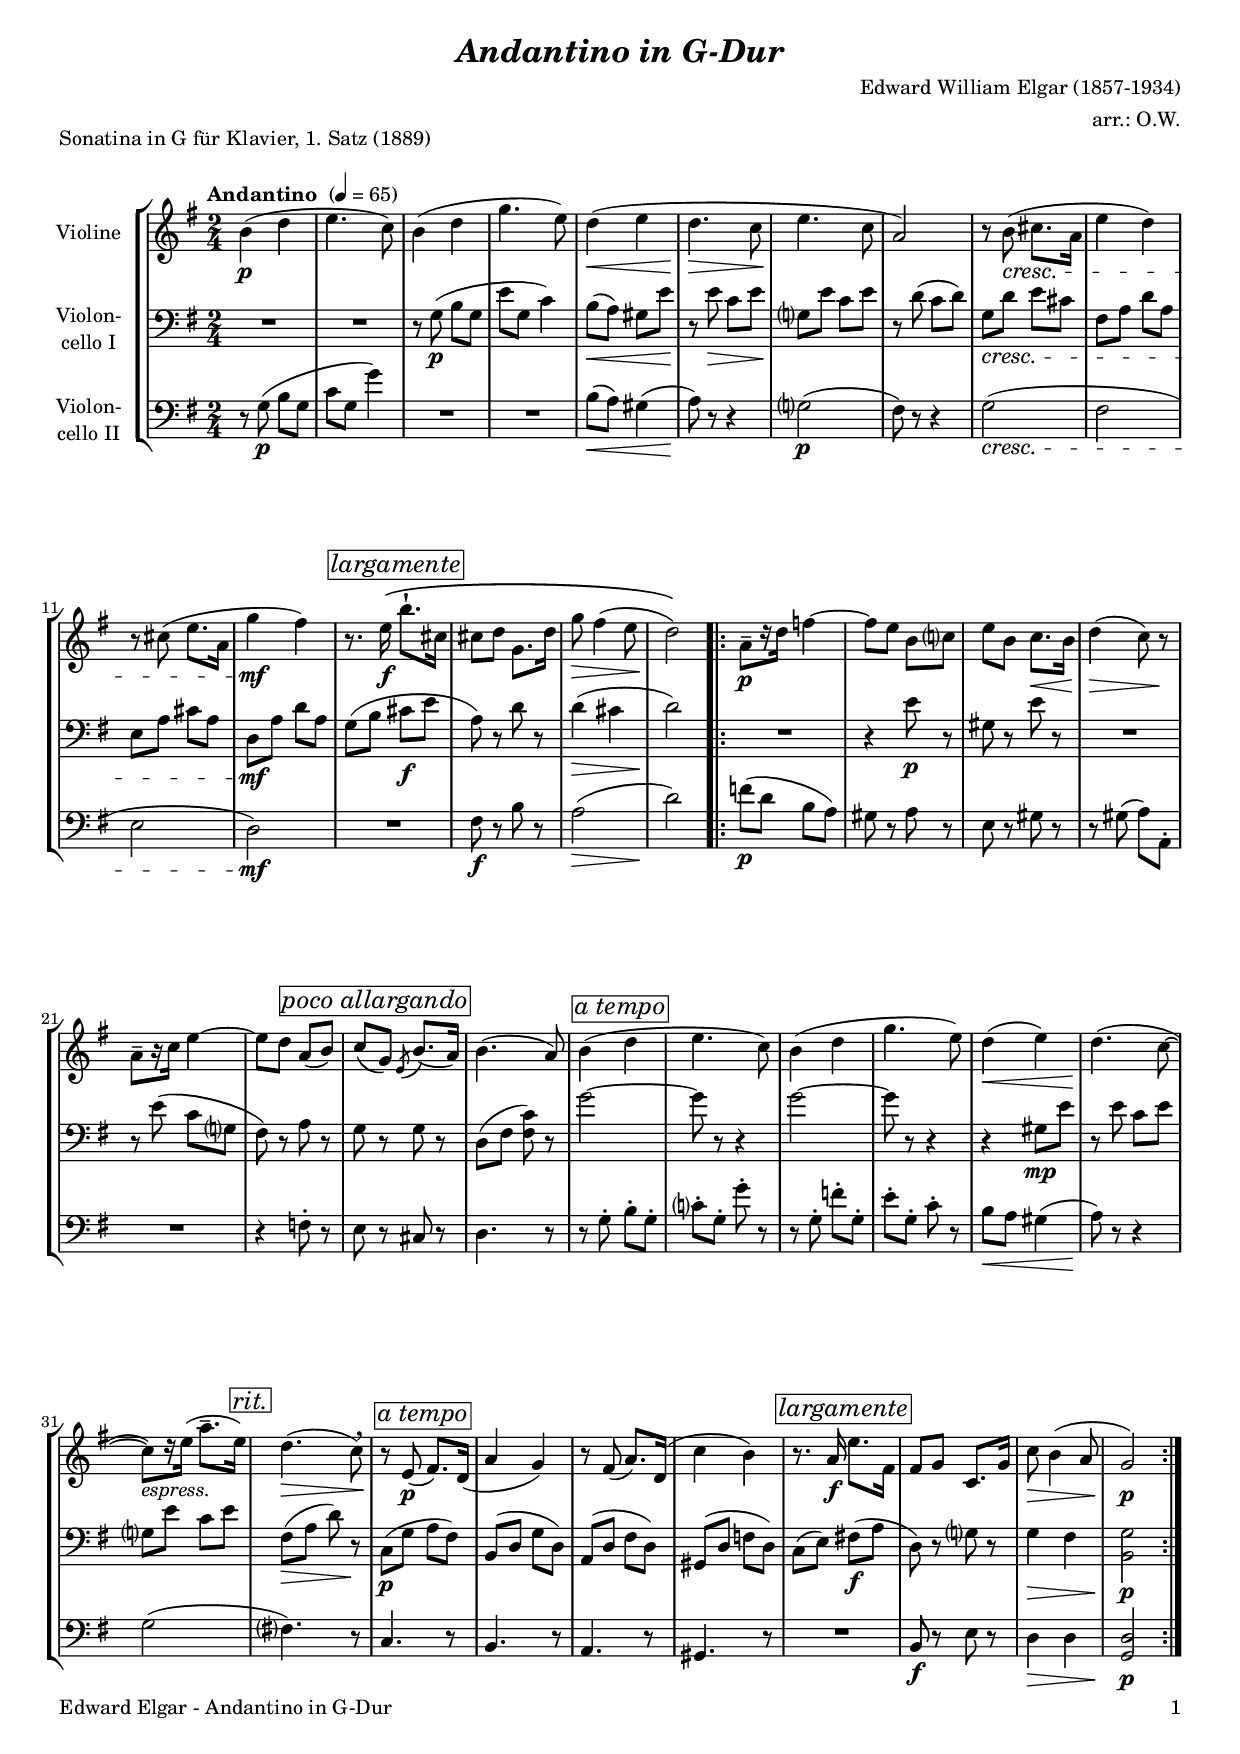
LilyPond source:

\version "2.22.0"
\include "deutsch.ly"
  
#(set-global-staff-size 17.5)

\header {
  title     = \markup \bold \italic "Andantino in G-Dur"
  composer  = "Edward William Elgar (1857-1934)"
  arranger  = "arr.: O.W."
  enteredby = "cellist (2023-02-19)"
  piece     = "Sonatina in G für Klavier, 1. Satz (1889)"
}

voiceconsts = {
  \key g \major
  \time 2/4
  \clef "bass"
  \numericTimeSignature
  \compressEmptyMeasures
  % Set default beaming for all staves
  \set Timing.beamExceptions = #'()
  \set Timing.baseMoment     = #(ly:make-moment 1 4)
  \set Timing.beatStructure  = #'(1 1 1)
  \tempo "Andantino " 4=65
}

mifl = "flute"
mivl = "violin"
miba = "cello"
mipz = "pizzicato strings"

atem = \mark \markup \box \italic "a tempo"
espr = \markup \italic "espress."
lgmt = \mark \markup \box \italic "largamente"
pall = \mark \markup \box \italic "poco allargando"
rit  = \mark \markup \box \italic "rit."

va = \relative c'' {
  \voiceconsts
  \clef "treble"

  h4(\p d
  e4. c8)
  h4( d
  g4. e8)

  d4(\< e
  d4.\!\> c8
  e4.\! c8
  a2)

  r8 h(\cresc cis8. a16
  e'4 d)
  r8 cis( e8. a,16
  g'4\mf fis)

  r8. e16\(\f \lgmt h'8.-! cis,16
  cis8 d g,8. d'16
  g8\> fis4( e8
  d2)\)\!
  
  \repeat volta 2 {
    a8[--\p r16 d] f4~
    f8 e h c?
    e h c8.\< h16
    d4(\!\> c8) r\!

    a[-- r16 c] e4~
    e8 d a( h)
    c( \pall g) \acciaccatura e h'8.( a16)
    h4.( a8)
    h4( \atem d

    e4. c8)
    h4( d
    g4. e8)
    d4(\< e)
    d4.(\! c8~

    c)[_\espr r16 e]( a8.-- e16) \rit
    d4.(\> c8) \breathe
    r\! e,(\p \atem fis8.) d16(
    a'4 g)
    r8 fis( a8.) d,16(

    c'4 h)
    r8. a16\f \lgmt e'8. fis,16
    fis8 g c,8. g'16
    c8\> h4( a8
    g2)\!\p
  }
}

vb = \relative c' {
  \voiceconsts

  R2*2
  r8 g(\p h g
  e' g, c4)

  h8(\< a) gis e'
  r\! e\> c e
  g,?\! e' c e
  r d( c d)

  g,\cresc d' e cis
  fis, a d a
  e a cis a
  d,\mf a' d a

  g( h \lgmt cis\f e
  a,) r d r
  d4(\> cis
  d2)\!
  
  \repeat volta 2 {
    R
    r4 e8\p r
    gis, r e' r
    R2

    r8 e( c g?
    fis) r a r
    g \pall r g r
    d( fis <fis c'>) r
    g'2~

    g8 r r4
    g2~
    g8 r r4
    r gis,8\mp e'
    r e c e

    g,? e' c e \rit
    fis,(\> a d) r\!
    c,(\p g' \atem a fis)
    h,( d g d)
    a( d fis d)

    gis,( d' f d)
    c( e) \lgmt fis!(\f a
    d,) r g? r
    g4\> fis
    <h, g'>2\!\p
  }
}

vc = \relative c' {
  \voiceconsts

  r8 g(\p h g
  c g g'4)
  R2*2

  h,8(\< a) gis4(
  a8)\! r r4
  g?2(\p
  fis8) r r4

  g2(\cresc
  fis
  e
  d)\mf

  R2
  fis8\f r h r
  a2(\>
  d)\!
  
  \repeat volta 2 {
    f8(\p d h a)
    gis r a r
    e r gis r
    r gis( a) a,-.

    R2
    r4 f'8-. r
    e \pall r cis r
    d4. r8
    r g-. \atem h-. g-.

    c?-. g-. g'-. r
    r g,-. f'-. g,-.
    e'-. g,-. c-. r
    h\< a gis4(
    a8)\! r r4

    g2( \rit
    fis?4.) r8
    c4. r8
    h4. r8
    a4. r8

    gis4. r8
    R2
    h8\f r e r
    d4\> d
    <g, d'>2\!\p
  }
}


music = \new StaffGroup <<
      \new Staff {
	\set Staff.midiInstrument = \mivl
	\set Staff.instrumentName = \markup \center-column { "Violine" }
	\transpose g g { \va }
      }

      \new Staff {
	\set Staff.midiInstrument = \miba
	\set Staff.instrumentName = \markup \center-column { "Violon-" "cello I" }
	\transpose g g { \vb }
      }

      \new Staff {
	\set Staff.midiInstrument = \miba
	\set Staff.instrumentName = \markup \center-column { "Violon-" "cello II" }
	\transpose g g { \vc }
      }
>>
\book {
   \paper {
    print-page-number = ##t
    print-first-page-number = ##t
    ragged-last-bottom = ##f
    oddHeaderMarkup = \markup \null
    evenHeaderMarkup = \markup \null
    oddFooterMarkup = \markup {
      \fill-line {
        \on-the-fly #print-page-number-check-first
        "Edward Elgar - Andantino in G-Dur" \fromproperty #'page:page-number-string
      }
    }
    evenFooterMarkup = \oddFooterMarkup
  } \score {
    \music
    \layout {}
  }

  \score {
    \unfoldRepeats \music

    \midi {
      \context {
        \Score
      }
    }
  }
}